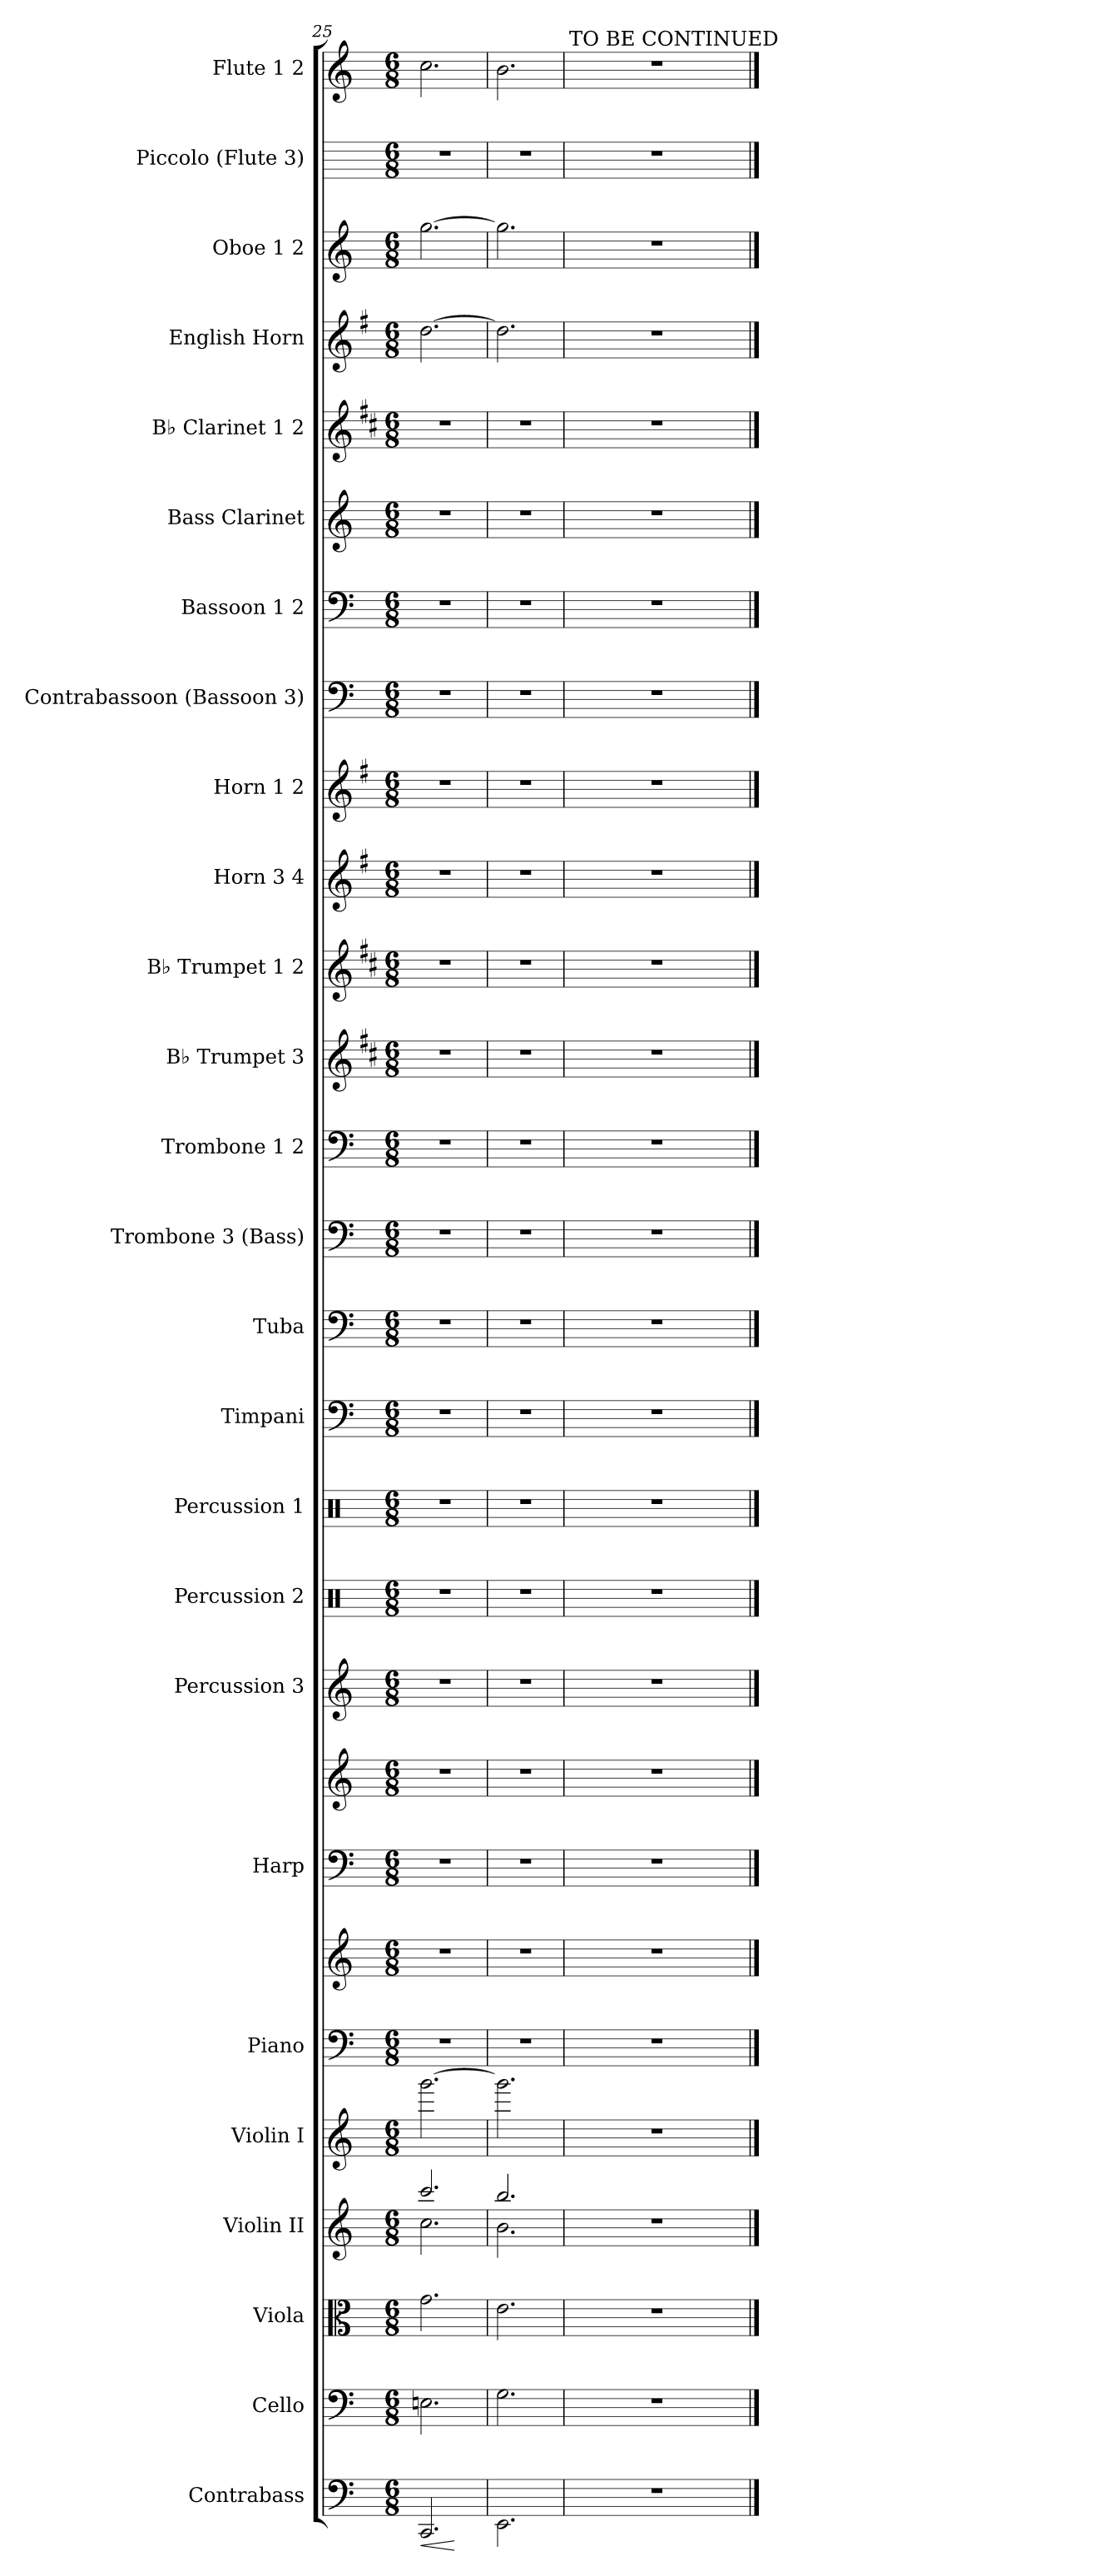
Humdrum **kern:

**kern	**dynam	**kern	**kern	**kern	**kern	**kern	**kern	**kern	**kern	**kern	**kern	**kern	**kern	**kern	**kern	**kern	**kern	**kern	**kern	**kern	**kern	**kern	**kern	**kern	**kern	**kern	**kern	**kern
*part26	*part26	*part25	*part24	*part23	*part22	*part21	*part21	*part20	*part20	*part19	*part18	*part17	*part16	*part15	*part14	*part13	*part12	*part11	*part10	*part9	*part8	*part7	*part6	*part5	*part4	*part3	*part2	*part1
*staff28	*staff28	*staff27	*staff26	*staff25	*staff24	*staff23	*staff22	*staff21	*staff20	*staff19	*staff18	*staff17	*staff16	*staff15	*staff14	*staff13	*staff12	*staff11	*staff10	*staff9	*staff8	*staff7	*staff6	*staff5	*staff4	*staff3	*staff2	*staff1
*I"Contrabass	*	*I"Cello	*I"Viola	*I"Violin II	*I"Violin I	*I"Piano	*	*I"Harp	*	*I"Percussion 3	*I"Percussion 2	*I"Percussion 1	*I"Timpani	*I"Tuba	*I"Trombone 3 (Bass)	*I"Trombone 1 2	*I"B♭ Trumpet 3	*I"B♭ Trumpet 1 2	*I"Horn 3 4	*I"Horn 1 2	*I"Contrabassoon (Bassoon 3)	*I"Bassoon 1 2	*I"Bass Clarinet	*I"B♭ Clarinet 1 2	*I"English Horn	*I"Oboe 1 2	*I"Piccolo (Flute 3)	*I"Flute 1 2
*I'Cb.	*	*	*I'Vla.	*I'Vln. II	*I'Vln. I	*I'Pno.	*	*I'Hrp.	*	*I'Perc. 3	*I'Perc. 2	*I'Perc. 1	*I'Timp.	*I'Tu.	*I'Trb. 3	*I'Trb. 1 2	*I'B♭ Tpt. 3	*I'B♭ Tpt. 1 2	*I'Hn. 3 4	*I'Hn. 1 2	*I'Cbsn.	*I'Bsn. 1 2	*I'B. Cl.	*I'B♭ Cl. 1 2	*I'E. Hn.	*I'Ob. 1 2	*I'Picc.	*I'Fl. 1 2
*clefF4	*	*clefF4	*clefC3	*clefG2	*clefG2	*clefF4	*clefG2	*clefF4	*clefG2	*clefG2	*clefX	*clefX	*clefF4	*clefF4	*clefF4	*clefF4	*clefG2	*clefG2	*clefG2	*clefG2	*clefF4	*clefF4	*clefG2	*clefG2	*clefG2	*clefG2	*	*clefG2
*ITrd7c12	*	*	*	*	*	*	*	*	*	*	*	*	*	*	*	*	*ITrd1c2	*ITrd1c2	*ITrd4c7	*ITrd4c7	*ITrd14c24	*	*ITrd8c14	*ITrd1c2	*ITrd4c7	*	*ITrd-7c-12	*
*k[]	*	*k[]	*k[]	*k[]	*k[]	*k[]	*k[]	*k[]	*k[]	*k[]	*k[]	*k[]	*k[]	*k[]	*k[]	*k[]	*k[]	*k[]	*k[]	*k[]	*k[]	*k[]	*k[]	*k[]	*k[]	*k[]	*k[]	*k[]
*C:	*	*C:	*C:	*C:	*C:	*C:	*C:	*C:	*C:	*C:	*C:	*C:	*C:	*C:	*C:	*C:	*C:	*C:	*C:	*C:	*C:	*C:	*C:	*C:	*C:	*C:	*C:	*C:
*M6/8	*	*M6/8	*M6/8	*M6/8	*M6/8	*M6/8	*M6/8	*M6/8	*M6/8	*M6/8	*M6/8	*M6/8	*M6/8	*M6/8	*M6/8	*M6/8	*M6/8	*M6/8	*M6/8	*M6/8	*M6/8	*M6/8	*M6/8	*M6/8	*M6/8	*M6/8	*M6/8	*M6/8
=25	=25	=25	=25	=25	=25	=25	=25	=25	=25	=25	=25	=25	=25	=25	=25	=25	=25	=25	=25	=25	=25	=25	=25	=25	=25	=25	=25	=25
!	!LO:HP:b	!	!	!	!	!	!	!	!	!	!	!	!	!	!	!	!	!	!	!	!	!	!	!	!	!	!	!
*	*	*	*	*^	*	*	*	*	*	*	*	*	*	*	*	*	*	*	*	*	*	*	*	*	*	*	*	*
2.CCC/	<	2.En\	2.g\	2.ccc/	2.cc\	[2.ggg\	2.r	2.r	2.r	2.r	2.r	2.r	2.r	2.r	2.r	2.r	2.r	2.r	2.r	2.r	2.r	2.r	2.r	2.r	2.r	[2.g\	[2.gg\	2.r	2.cc\
*	*	*	*	*v	*v	*	*	*	*	*	*	*	*	*	*	*	*	*	*	*	*	*	*	*	*	*	*	*	*
.	[	.	.	.	.	.	.	.	.	.	.	.	.	.	.	.	.	.	.	.	.	.	.	.	.	.	.	.
=26	=26	=26	=26	=26	=26	=26	=26	=26	=26	=26	=26	=26	=26	=26	=26	=26	=26	=26	=26	=26	=26	=26	=26	=26	=26	=26	=26	=26
*	*	*	*	*^	*	*	*	*	*	*	*	*	*	*	*	*	*	*	*	*	*	*	*	*	*	*	*	*
2.EEE\	.	2.G\	2.e\	2.bb/	2.b\	2.ggg\]	2.r	2.r	2.r	2.r	2.r	2.r	2.r	2.r	2.r	2.r	2.r	2.r	2.r	2.r	2.r	2.r	2.r	2.r	2.r	2.g\]	2.gg\]	2.r	2.b\
=27	=27	=27	=27	=27	=27	=27	=27	=27	=27	=27	=27	=27	=27	=27	=27	=27	=27	=27	=27	=27	=27	=27	=27	=27	=27	=27	=27	=27	=27
!	!	!	!	!	!	!	!	!	!	!	!	!	!	!	!	!	!	!	!	!	!	!	!	!	!	!	!	!	!LO:TX:a:t=TO BE CONTINUED
!	!	!	!	!	!	!	!LO:N:vis=1	!LO:N:vis=1	!LO:N:vis=1	!LO:N:vis=1	!	!	!	!	!	!	!	!	!	!	!	!	!	!	!	!	!	!	!
*	*	*	*	*v	*v	*	*	*	*	*	*	*	*	*	*	*	*	*	*	*	*	*	*	*	*	*	*	*	*
2.r	.	2.r	2.r	2.r	2.r	2.r	2.r	2.r	2.r	2.r	2.r	2.r	2.r	2.r	2.r	2.r	2.r	2.r	2.r	2.r	2.r	2.r	2.r	2.r	2.r	2.r	2.r	2.r
==	==	==	==	==	==	==	==	==	==	==	==	==	==	==	==	==	==	==	==	==	==	==	==	==	==	==	==	==
*-	*-	*-	*-	*-	*-	*-	*-	*-	*-	*-	*-	*-	*-	*-	*-	*-	*-	*-	*-	*-	*-	*-	*-	*-	*-	*-	*-	*-
